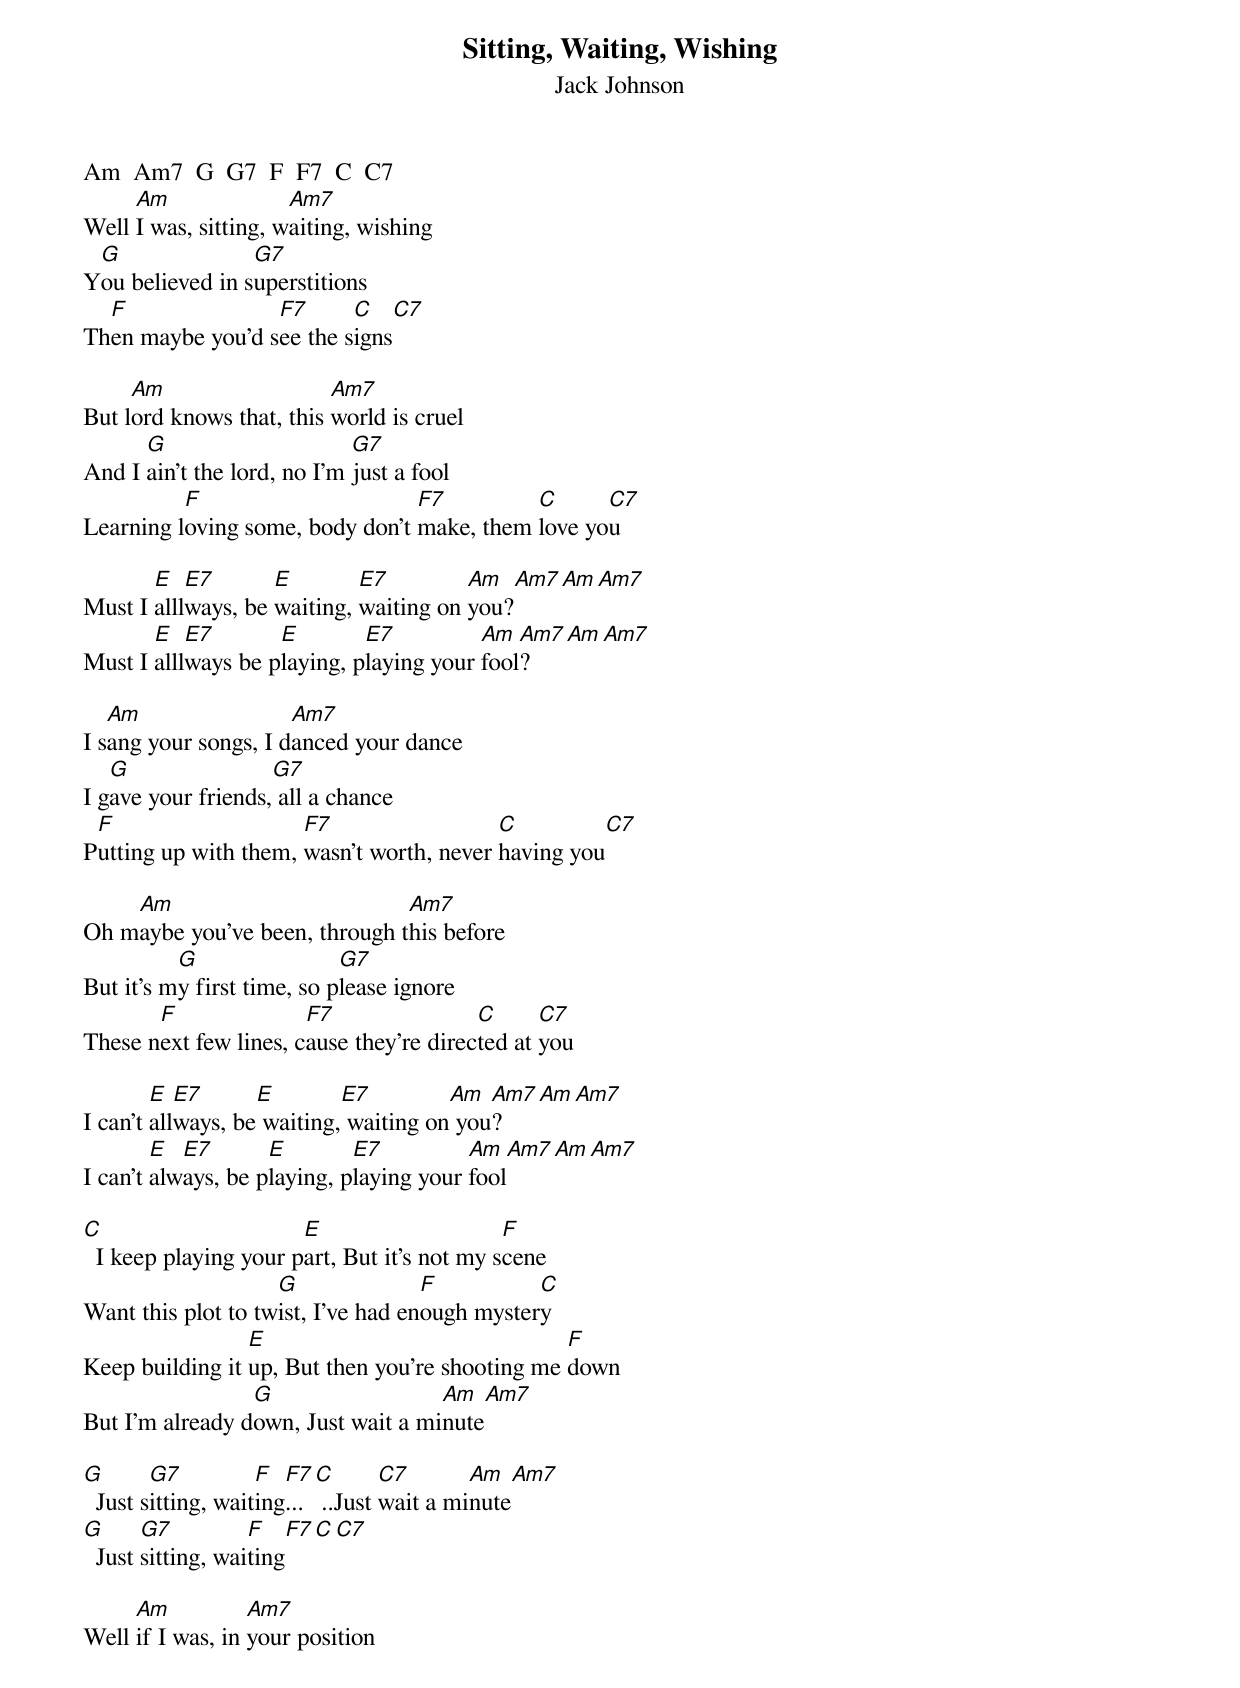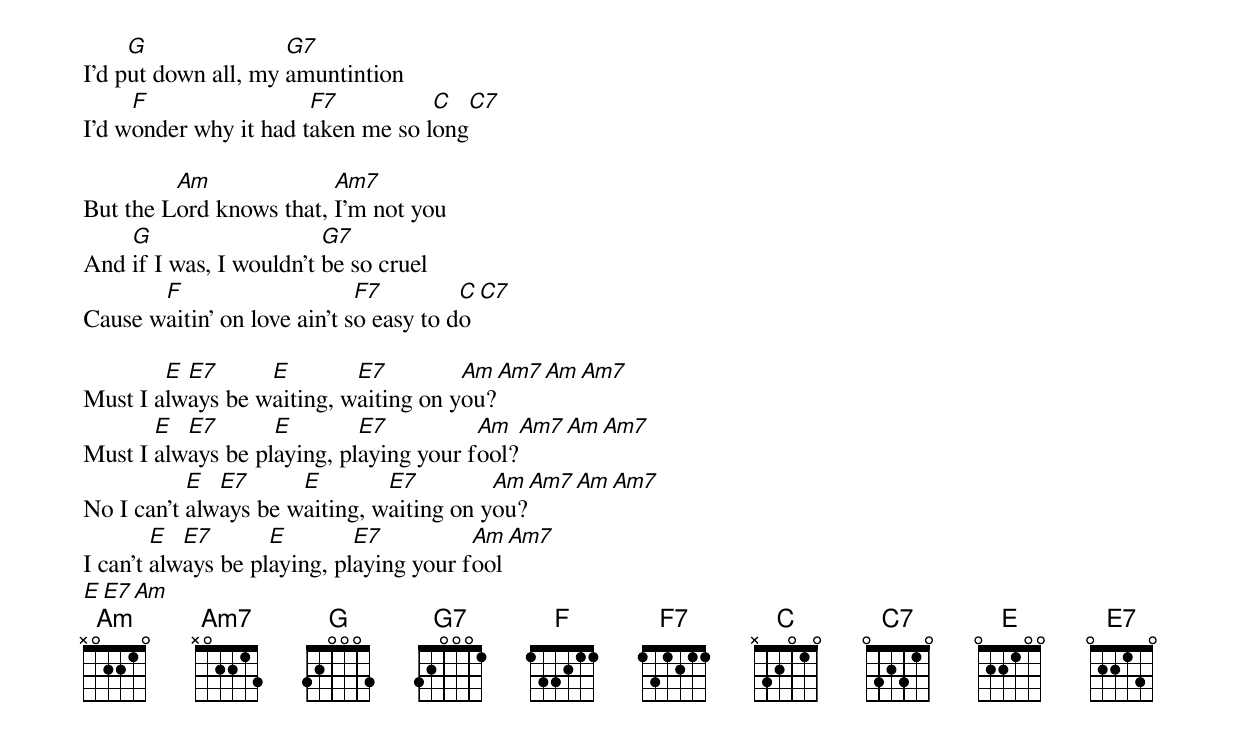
Sitting, Waiting, Wishing
Jack Johnson

Am  Am7  G  G7  F  F7  C  C7
     Am               Am7
Well I was, sitting, waiting, wishing
 G               G7
You believed in superstitions
  F               F7      C    C7
Then maybe you'd see the signs

     Am                   Am7
But lord knows that, this world is cruel
      G                      G7
And I ain't the lord, no I'm just a fool
          F                      F7         C      C7
Learning loving some, body don't make, them love you

       E   E7       E        E7         Am  Am7  Am  Am7
Must I alllways, be waiting, waiting on you?
       E   E7       E        E7          Am  Am7  Am  Am7
Must I alllways be playing, playing your fool?

   Am                 Am7
I sang your songs, I danced your dance
   G                G7
I gave your friends, all a chance
 F                    F7                  C         C7
Putting up with them, wasn't worth, never having you

    Am                         Am7
Oh maybe you've been, through this before
          G                 G7
But it's my first time, so please ignore
       F               F7                C      C7
These next few lines, cause they're directed at you

        E  E7      E        E7         Am  Am7  Am  Am7
I can't allways, be waiting, waiting on you?
        E  E7       E        E7          Am  Am7  Am  Am7
I can't always, be playing, playing your fool

C                      E                     F
  I keep playing your part, But it's not my scene
                    G               F          C
Want this plot to twist, I've had enough mystery
                 E                               F
Keep building it up, But then you're shooting me down
                 G                  Am  Am7
But I'm already down, Just wait a minute

G       G7          F  F7  C       C7       Am  Am7
  Just sitting, waiting...  ..Just wait a minute
G      G7          F   F7  C  C7
  Just sitting, waiting

     Am           Am7
Well if I was, in your position
     G               G7
I'd put down all, my amuntintion
     F                 F7          C   C7
I'd wonder why it had taken me so long

         Am              Am7
But the Lord knows that, I'm not you
    G                    G7
And if I was, I wouldn't be so cruel
       F                     F7         C   C7
Cause waitin' on love ain't so easy to do

        E E7      E        E7         Am  Am7  Am  Am7
Must I always be waiting, waiting on you?
       E  E7       E        E7          Am  Am7  Am  Am7
Must I always be playing, playing your fool?
           E  E7      E        E7         Am  Am7  Am  Am7
No I can't always be waiting, waiting on you?
        E  E7       E        E7          Am  Am7
I can't always be playing, playing your fool
 E   E7      Am
